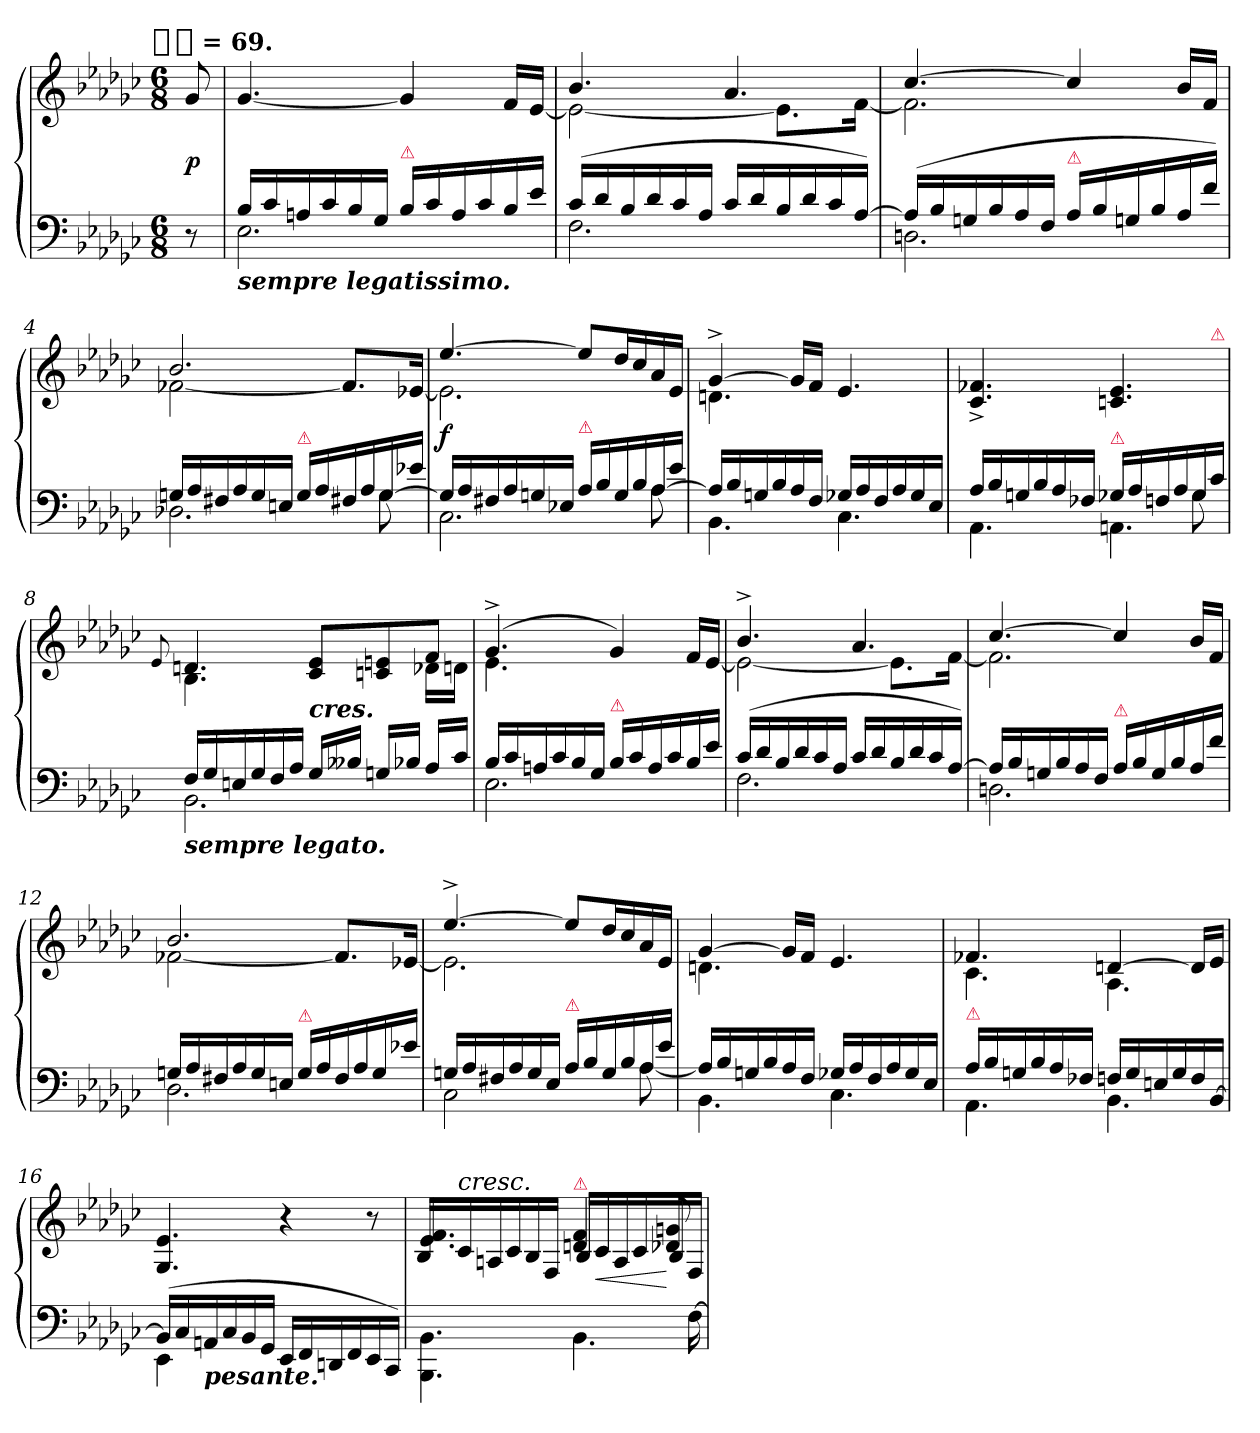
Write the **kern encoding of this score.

**kern	**kern	**dynam
*part1	*part1	*part1
*staff2	*staff1	*staff1/2
*clefF4	*clefG2	*
*k[b-e-a-d-g-c-]	*k[b-e-a-d-g-c-]	*
*e-:	*e-:	*
!!LO:TX:omd:t=[quarter-dot] = 69.
*M6/8	*M6/8	*
*MM104	*MM104	*
=	=	=
8r	8g-	p
=1	=1	=1
*^	*	*
!LO:TX:b:Bi:t=sempre legatissimo.	!	!	!
16B-LL	2.E-	[4.g-	.
16c-	.	.	.
16An	.	.	.
16c-	.	.	.
16B-	.	.	.
16G-JJ	.	.	.
!LO:TX:a:color=crimson:t=⚠	!	!	!
16B-/LL	.	4g-]	.
16c-	.	.	.
16A	.	.	.
16c-	.	.	.
16B-	.	16fLL	.
16e-\JJ	.	[16e-/JJ	.
=2	=2	=2	=2
*	*	*^	*
(<16c-LL	2.F	4.b-	2e-_	.
16d-	.	.	.	.
16B-	.	.	.	.
16d-	.	.	.	.
16c-	.	.	.	.
16A-JJ	.	.	.	.
16c-LL	.	4.a-	.	.
16d-	.	.	.	.
16B-	.	.	8.e-L]	.
16d-	.	.	.	.
16c-	.	.	.	.
[16A-JJ)	.	.	[16fJk	.
=3	=3	=3	=3	=3
(<16A-LL]	2.Dn	[4.cc-	2.f]	.
16B-	.	.	.	.
16Gn	.	.	.	.
16B-	.	.	.	.
16A-	.	.	.	.
16FJJ	.	.	.	.
!LO:TX:a:color=crimson:t=⚠	!	!	!	!
16A-/LL	.	4cc-]	.	.
16B-	.	.	.	.
16Gn	.	.	.	.
16B-	.	.	.	.
16A-	.	16b-LL	.	.
16f\JJ)	.	16fJJ	.	.
=4	=4	=4	=4	=4
*	*^	*	*	*
16GnLL	2.D-X	4.rBBBByy	2.b-	[2f-X	.
16A-	.	.	.	.	.
16F#X	.	.	.	.	.
16A-	.	.	.	.	.
16G	.	.	.	.	.
16EnJJ	.	.	.	.	.
!LO:TX:a:color=crimson:t=⚠	!	!	!	!	!
16G/LL	.	4rAAAyy	.	.	.
16A-	.	.	.	.	.
16F#X	.	.	.	8.f-/L]	.
16A-	.	.	.	.	.
16G	.	[8G\	.	.	.
16e-XJJ	.	.	.	[16e-XJk	.
=5	=5	=5	=5	=5	=5
16GnLL]	2.C-	4.rFFFyy	[4.ee-	2.e-]	f
16A-	.	.	.	.	.
16F#X	.	.	.	.	.
16A-	.	.	.	.	.
16G	.	.	.	.	.
16E-XJJ	.	.	.	.	.
!LO:TX:a:color=crimson:t=⚠	!	!	!	!	!
16A-/LL	.	4rFFFyy	8ee-L]	.	.
16B-	.	.	.	.	.
16G	.	.	16dd-L	.	.
16B-	.	.	16cc-	.	.
16A-	.	[8A-\	16a-	.	.
16e-\JJ	.	.	16e-JJ	.	.
*	*v	*v	*	*	*
=6	=6	=6	=6	=6
16A-LL]	4.BB-	[4g-^	4.dn	.
16B-	.	.	.	.
16Gn	.	.	.	.
16B-	.	.	.	.
16A-	.	16g-LL]	.	.
16FJJ	.	16fJJ	.	.
16G-XLL	4.C-	4.e-	4.rAyy	.
16A-	.	.	.	.
16F	.	.	.	.
16A-	.	.	.	.
16G-	.	.	.	.
16E-JJ	.	.	.	.
=7	=7	=7	=7	=7
*	*^	*	*	*
16A-LL	4.AA-	4.rDDDyy	4.c-^> 4.f-X^>	2ryy	.
16B-	.	.	.	.	.
16Gn	.	.	.	.	.
16B-	.	.	.	.	.
16A-	.	.	.	.	.
16F-XJJ	.	.	.	.	.
!LO:TX:a:color=crimson:t=⚠	!	!	!	!	!
16G-X/LL	4.AAn	4rAAAyy	4.cn 4.e-	.	.
16A-	.	.	.	.	.
16Fn	.	.	.	8.ryy	.
16A-	.	.	.	.	.
16G-	.	8G-\	.	.	.
!	!	!	!	!LO:TX:a:color=crimson:t=⚠	!
16c-\JJ	.	.	.	16ryy	.
*v	*v	*v	*	*	*
=8	=8	=8	=8
.	8qqe-/	.	.
*^	*	*	*
!LO:TX:b:Bi:t=sempre legato.	!	!	!	!
16FLL	2.BB-	4.dn	4.B-	.
16G-	.	.	.	.
16En	.	.	.	.
16G-	.	.	.	.
16F	.	.	.	.
16A-JJ	.	.	.	.
!	!	!LO:TX:c:Bi:t=cres.	!	!
16G-LL	.	8c- 8e-L	4rAyy	.
16B--XJJ	.	.	.	.
16GnLL	.	8cn 8en	.	.
16B-XJJ	.	.	.	.
16A-LL	.	8fJ	16d-XLL	.
16c-JJ	.	.	16dnJJ	.
=9	=9	=9	=9	=9
16B-LL	2.E-	(4.g-^	4.e-	.
16c-	.	.	.	.
16An	.	.	.	.
16c-	.	.	.	.
16B-	.	.	.	.
16G-JJ	.	.	.	.
!LO:TX:a:color=crimson:t=⚠	!	!	!	!
16B-/LL	.	4g-)	4.rcyy	.
16c-	.	.	.	.
16A	.	.	.	.
16c-	.	.	.	.
16B-	.	16fLL	.	.
16e-\JJ	.	[16e-JJ	.	.
=10	=10	=10	=10	=10
(<16c-LL	2.F	4.b-^	2e-_	.
16d-	.	.	.	.
16B-	.	.	.	.
16d-	.	.	.	.
16c-	.	.	.	.
16A-JJ	.	.	.	.
16c-LL	.	4.a-	.	.
16d-	.	.	.	.
16B-	.	.	8.e-L]	.
16d-	.	.	.	.
16c-	.	.	.	.
[16A-JJ)	.	.	[16fJk	.
=11	=11	=11	=11	=11
16A-LL]	2.Dn	[4.cc-	2.f]	.
16B-	.	.	.	.
16Gn	.	.	.	.
16B-	.	.	.	.
16A-	.	.	.	.
16FJJ	.	.	.	.
!LO:TX:a:color=crimson:t=⚠	!	!	!	!
16A-/LL	.	4cc-]	.	.
16B-	.	.	.	.
16G	.	.	.	.
16B-	.	.	.	.
16A-	.	16b-LL	.	.
16f\JJ	.	16fJJ	.	.
=12	=12	=12	=12	=12
16GnLL	2.D-	2.b-	[2f-X	.
16A-	.	.	.	.
16F#X	.	.	.	.
16A-	.	.	.	.
16G	.	.	.	.
16EnJJ	.	.	.	.
!LO:TX:a:color=crimson:t=⚠	!	!	!	!
16G/LL	.	.	.	.
16A-	.	.	.	.
16F#	.	.	8.f-/L]	.
16A-	.	.	.	.
16G	.	.	.	.
16e-XJJ	.	.	[16e-XJk	.
=13	=13	=13	=13	=13
16GnLL	2C-	[4.ee-^	2.e-]	.
16A-	.	.	.	.
16F#X	.	.	.	.
16A-	.	.	.	.
16G	.	.	.	.
16E-JJ	.	.	.	.
!LO:TX:a:color=crimson:t=⚠	!	!	!	!
16A-/LL	.	8ee-L]	.	.
16B-	.	.	.	.
16G	8ryy	16dd-L	.	.
16B-	.	16cc-	.	.
16A-	[8A-\	16a-	.	.
16e-\JJ	.	16e-JJ	.	.
=14	=14	=14	=14	=14
16A-LL]	4.BB-	[4g-	4.dn	.
16B-	.	.	.	.
16Gn	.	.	.	.
16B-	.	.	.	.
16A-	.	16g-LL]	.	.
16FJJ	.	16fJJ	.	.
16G-XLL	4.C-	4.e-	4.rAyy	.
16A-	.	.	.	.
16F	.	.	.	.
16A-	.	.	.	.
16G-	.	.	.	.
16E-JJ	.	.	.	.
=15	=15	=15	=15	=15
!LO:TX:a:color=crimson:t=⚠	!	!	!	!
16A-LL	4.AA-	4.f-X	4.c-	.
16B-	.	.	.	.
16Gn	.	.	.	.
16B-	.	.	.	.
16A-	.	.	.	.
16F-XJJ	.	.	.	.
16FnLL	4.BB-	[4dn	4.A-	.
16G	.	.	.	.
16En	.	.	.	.
16G	.	.	.	.
16F	.	16dLL]	.	.
[16BB-JJ	.	16e-JJ	.	.
*	*	*v	*v	*
=16	=16	=16	=16
(>16BB-LL]	4EE-	4.G- 4.e-	.
16C-	.	.	.
!LO:TX:b:Bi:t=pesante.	!	!	!
16AAn	.	.	.
16C-	.	.	.
16BB-	8rAAAyy	.	.
16GG-JJ	.	.	.
16EE-LL	4.rFFFyy	4r	.
16FF	.	.	.
16DDn	.	.	.
16FF	.	.	.
16EE-	.	8r	.
16CC-JJ)	.	.	.
=17	=17	=17	=17
*	*	*^	*
4.rAyy	4.BBB-\ 4.BB-\	4.e- 4.f	16B-/LL	.
!	!	!	!	!LO:HP:a
.	.	.	16c-/	<
.	.	.	16An/	.
.	.	.	16c-/	.
.	.	.	16B-/	.
.	.	.	16F/JJ	.
!	!	!LO:TX:a:color=crimson:t=⚠	!	!
4rAyy	4.BB-	4dn 4f	16B-/LL	.
.	.	.	16c-/	<
.	.	.	16A/	.
.	.	.	16c-/	.
16rAyy	.	8d-X 8gn	16B-/	[
[16F\	.	.	16F/JJ	.
*v	*v	*	*	*
*	*v	*v	*
.	.	[
=	=	=
*-	*-	*-
